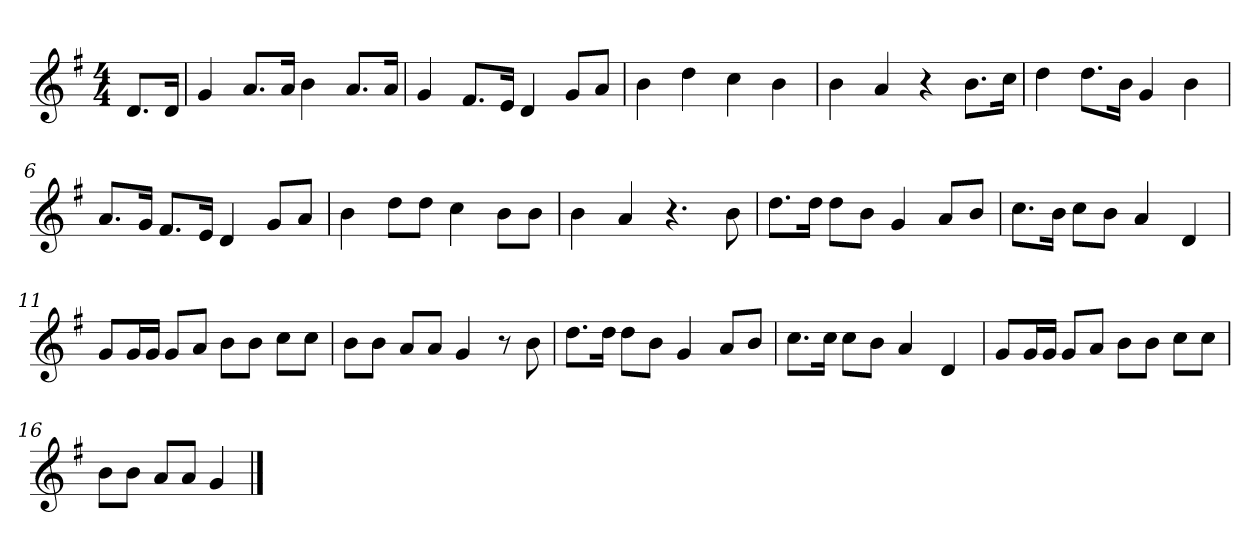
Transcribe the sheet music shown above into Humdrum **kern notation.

**kern
*part1
*staff1
*k[f#]
*M4/4
*MM120
=
8.dL
16dJk
=1
4g
8.aL
16aJk
4b
8.aL
16aJk
=2
4g
8.f#L
16eJk
4d
8gL
8aJ
=3
4b
4dd
4cc
4b
=4
4b
4a
4r
8.bL
16ccJk
=5
4dd
8.ddL
16bJk
4g
4b
=6
8.aL
16gJk
8.f#L
16eJk
4d
8gL
8aJ
=7
4b
8ddL
8ddJ
4cc
8bL
8bJ
=8
4b
4a
4.r
8b
=9
8.ddL
16ddJk
8ddL
8bJ
4g
8aL
8bJ
=10
8.ccL
16bJk
8ccL
8bJ
4a
4d
=11
8gL
16gL
16gJJ
8gL
8aJ
8bL
8bJ
8ccL
8ccJ
=12
8bL
8bJ
8aL
8aJ
4g
8r
8b
=13
8.ddL
16ddJk
8ddL
8bJ
4g
8aL
8bJ
=14
8.ccL
16ccJk
8ccL
8bJ
4a
4d
=15
8gL
16gL
16gJJ
8gL
8aJ
8bL
8bJ
8ccL
8ccJ
=16
8bL
8bJ
8aL
8aJ
4g
==
*-
